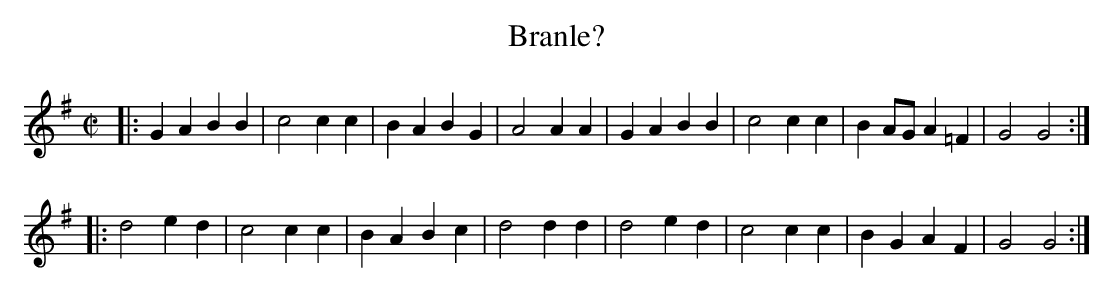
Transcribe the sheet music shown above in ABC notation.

X:1
T:Branle?
M:C|
L:1/4
K:G
|: GABB  | c2 cc | BABG | A2 AA | GABB  | c2 cc | B A/2G/2 A=F | G2 G2 :|
|: d2 ed | c2 cc | BABc | d2 dd | d2 ed | c2 cc | BGAF         | G2 G2 :|
